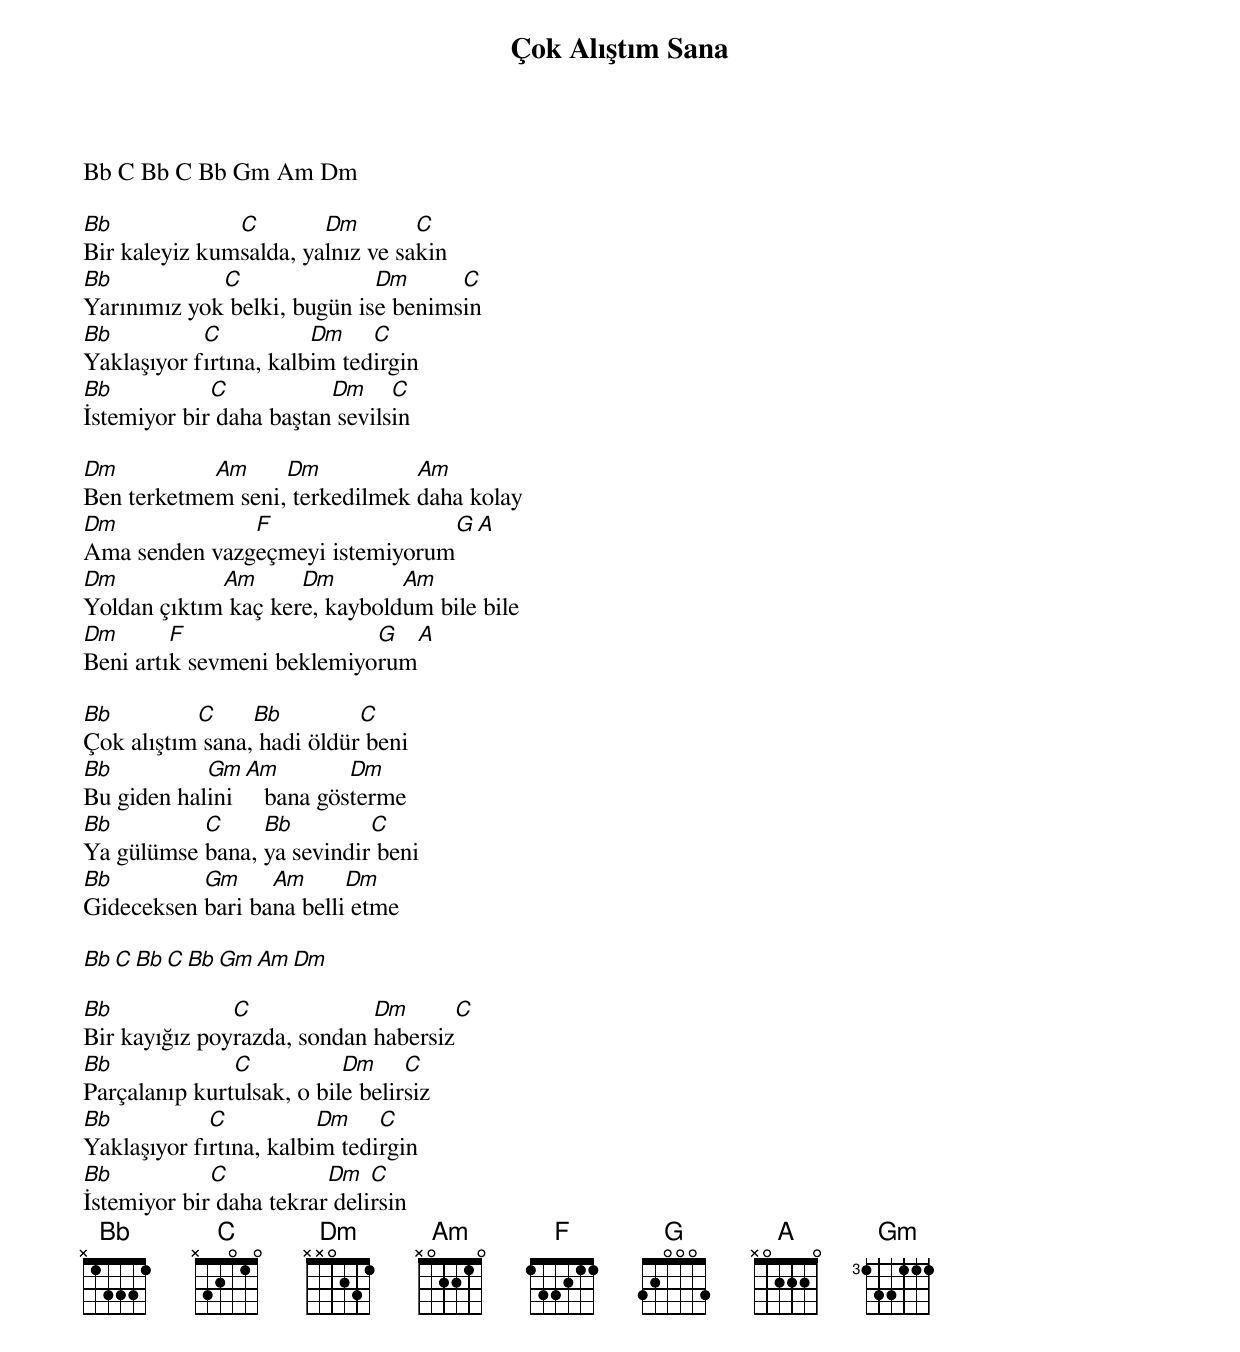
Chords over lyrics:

{title: Çok Alıştım Sana}
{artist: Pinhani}

Bb C Bb C Bb Gm Am Dm

Bb             C        Dm        C
Bir kaleyiz kumsalda, yalnız ve sakin
Bb           C               Dm      C
Yarınımız yok belki, bugün ise benimsin
Bb          C           Dm    C
Yaklaşıyor fırtına, kalbim tedirgin
Bb           C           Dm     C
İstemiyor bir daha baştan sevilsin

Dm          Am     Dm           Am
Ben terketmem seni, terkedilmek daha kolay
Dm             F                 G   A
Ama senden vazgeçmeyi istemiyorum
Dm           Am      Dm        Am
Yoldan çıktım kaç kere, kayboldum bile bile
Dm       F                  G    A
Beni artık sevmeni beklemiyorum

Bb         C     Bb         C
Çok alıştım sana, hadi öldür beni
Bb          Gm  Am         Dm
Bu giden halini    bana gösterme
Bb         C     Bb         C
Ya gülümse bana, ya sevindir beni
Bb         Gm     Am      Dm
Gideceksen bari bana belli etme

Bb C Bb C Bb Gm Am Dm

Bb             C             Dm      C
Bir kayığız poyrazda, sondan habersiz
Bb             C           Dm     C
Parçalanıp kurtulsak, o bile belirsiz
Bb           C           Dm    C
Yaklaşıyor fırtına, kalbim tedirgin
Bb           C           Dm   C
İstemiyor bir daha tekrar delirsin
